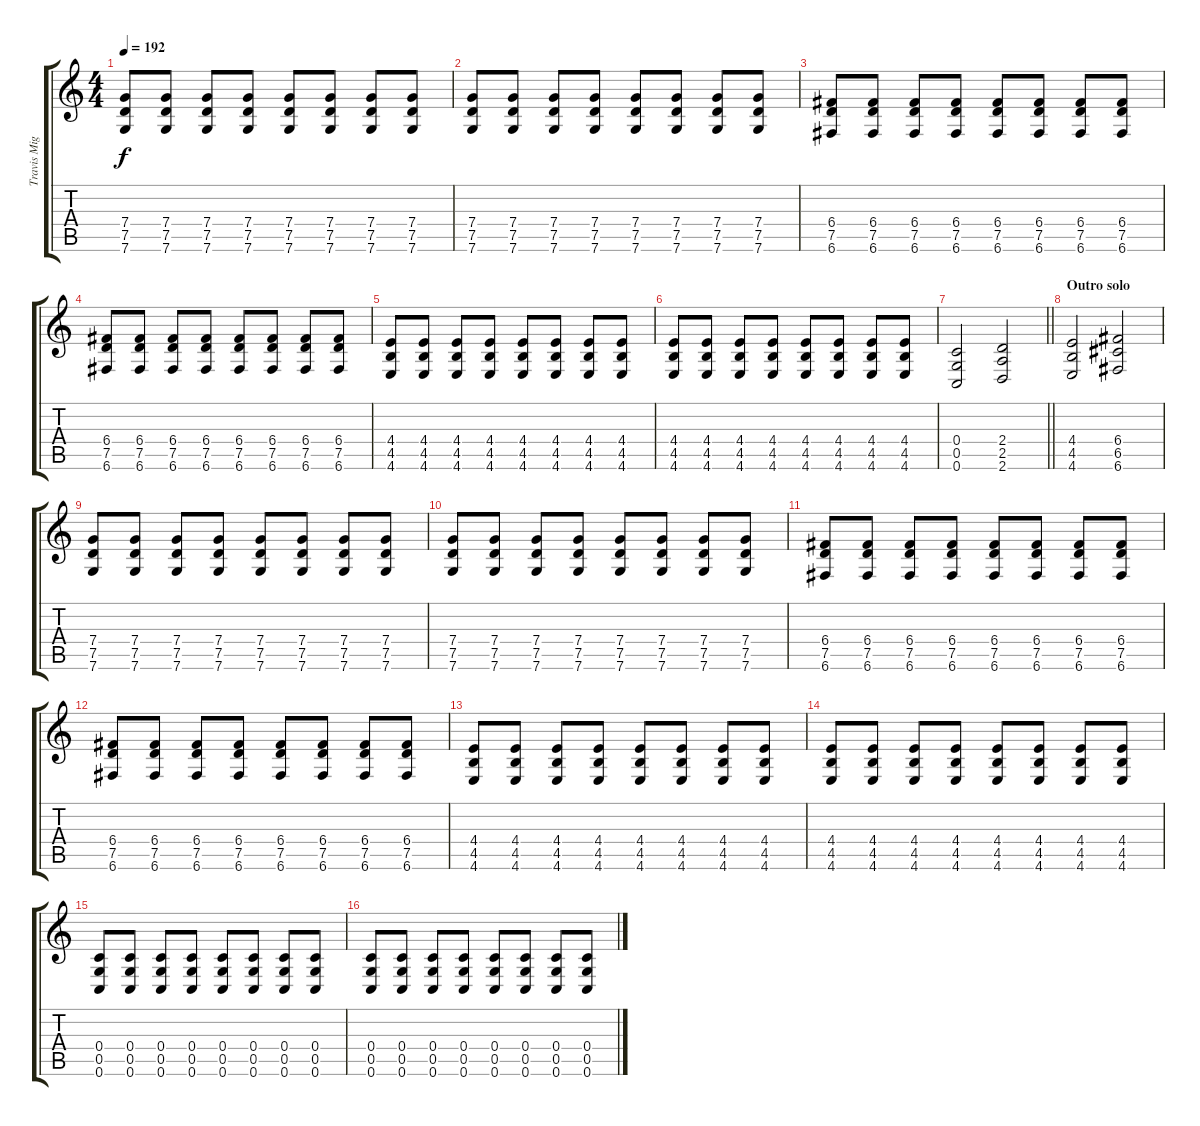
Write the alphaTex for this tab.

\track ("Travis Miguel" "Travis Mig") {instrument distortionguitar}
\staff {score tabs}
\tuning (D4 A3 F3 C3 G2 C2) {hide}
\ts (4 4)
\tempo 192
\clef g2
\ks aminor
(7.4 7.5 7.6).8{dy f} (7.4 7.5 7.6).8 (7.4 7.5 7.6).8 (7.4 7.5 7.6).8 (7.4 7.5 7.6).8 (7.4 7.5 7.6).8 (7.4 7.5 7.6).8 (7.4 7.5 7.6).8 |
(7.4 7.5 7.6).8 (7.4 7.5 7.6).8 (7.4 7.5 7.6).8 (7.4 7.5 7.6).8 (7.4 7.5 7.6).8 (7.4 7.5 7.6).8 (7.4 7.5 7.6).8 (7.4 7.5 7.6).8 |
(6.4 7.5 6.6).8 (6.4 7.5 6.6).8 (6.4 7.5 6.6).8 (6.4 7.5 6.6).8 (6.4 7.5 6.6).8 (6.4 7.5 6.6).8 (6.4 7.5 6.6).8 (6.4 7.5 6.6).8 |
(6.4 7.5 6.6).8 (6.4 7.5 6.6).8 (6.4 7.5 6.6).8 (6.4 7.5 6.6).8 (6.4 7.5 6.6).8 (6.4 7.5 6.6).8 (6.4 7.5 6.6).8 (6.4 7.5 6.6).8 |
(4.4 4.5 4.6).8 (4.4 4.5 4.6).8 (4.4 4.5 4.6).8 (4.4 4.5 4.6).8 (4.4 4.5 4.6).8 (4.4 4.5 4.6).8 (4.4 4.5 4.6).8 (4.4 4.5 4.6).8 |
(4.4 4.5 4.6).8 (4.4 4.5 4.6).8 (4.4 4.5 4.6).8 (4.4 4.5 4.6).8 (4.4 4.5 4.6).8 (4.4 4.5 4.6).8 (4.4 4.5 4.6).8 (4.4 4.5 4.6).8 |
\barLineRight lightlight
(0.4 0.5 0.6).2 (2.4 2.5 2.6).2 |
\section ("" "Outro solo")
(4.4 4.5 4.6).2 (6.4 6.5 6.6).2 |
(7.4 7.5 7.6).8 (7.4 7.5 7.6).8 (7.4 7.5 7.6).8 (7.4 7.5 7.6).8 (7.4 7.5 7.6).8 (7.4 7.5 7.6).8 (7.4 7.5 7.6).8 (7.4 7.5 7.6).8 |
(7.4 7.5 7.6).8 (7.4 7.5 7.6).8 (7.4 7.5 7.6).8 (7.4 7.5 7.6).8 (7.4 7.5 7.6).8 (7.4 7.5 7.6).8 (7.4 7.5 7.6).8 (7.4 7.5 7.6).8 |
(6.4 7.5 6.6).8 (6.4 7.5 6.6).8 (6.4 7.5 6.6).8 (6.4 7.5 6.6).8 (6.4 7.5 6.6).8 (6.4 7.5 6.6).8 (6.4 7.5 6.6).8 (6.4 7.5 6.6).8 |
(6.4 7.5 6.6).8 (6.4 7.5 6.6).8 (6.4 7.5 6.6).8 (6.4 7.5 6.6).8 (6.4 7.5 6.6).8 (6.4 7.5 6.6).8 (6.4 7.5 6.6).8 (6.4 7.5 6.6).8 |
(4.4 4.5 4.6).8 (4.4 4.5 4.6).8 (4.4 4.5 4.6).8 (4.4 4.5 4.6).8 (4.4 4.5 4.6).8 (4.4 4.5 4.6).8 (4.4 4.5 4.6).8 (4.4 4.5 4.6).8 |
(4.4 4.5 4.6).8 (4.4 4.5 4.6).8 (4.4 4.5 4.6).8 (4.4 4.5 4.6).8 (4.4 4.5 4.6).8 (4.4 4.5 4.6).8 (4.4 4.5 4.6).8 (4.4 4.5 4.6).8 |
(0.4 0.5 0.6).8 (0.4 0.5 0.6).8 (0.4 0.5 0.6).8 (0.4 0.5 0.6).8 (0.4 0.5 0.6).8 (0.4 0.5 0.6).8 (0.4 0.5 0.6).8 (0.4 0.5 0.6).8 |
(0.4 0.5 0.6).8 (0.4 0.5 0.6).8 (0.4 0.5 0.6).8 (0.4 0.5 0.6).8 (0.4 0.5 0.6).8 (0.4 0.5 0.6).8 (0.4 0.5 0.6).8 (0.4 0.5 0.6).8
